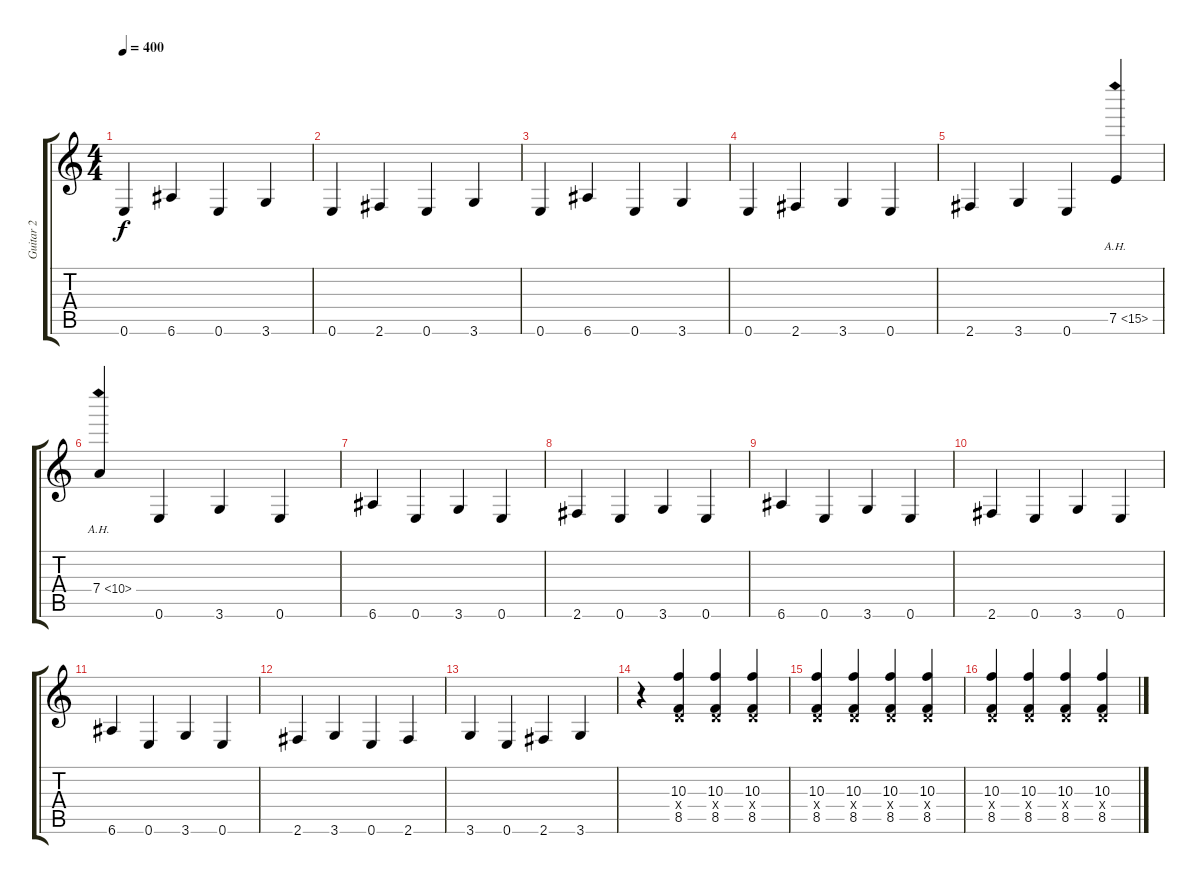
\track ("Guitar 2" "Guitar 2") {instrument acousticguitarnylon}
\staff {score tabs}
\tuning (E4 B3 G3 D3 A2 E2) {hide}
\ts (4 4)
\tempo 400
\clef g2
\ks c
0.6.4{dy f} 6.6.4 0.6.4 3.6.4 |
0.6.4 2.6.4 0.6.4 3.6.4 |
0.6.4 6.6.4 0.6.4 3.6.4 |
0.6.4 2.6.4 3.6.4 0.6.4 |
2.6.4 3.6.4 0.6.4 7.5{ah 8}.4 |
7.4{ah 3}.4 0.6.4 3.6.4 0.6.4 |
6.6.4 0.6.4 3.6.4 0.6.4 |
2.6.4 0.6.4 3.6.4 0.6.4 |
6.6.4 0.6.4 3.6.4 0.6.4 |
2.6.4 0.6.4 3.6.4 0.6.4 |
6.6.4 0.6.4 3.6.4 0.6.4 |
2.6.4 3.6.4 0.6.4 2.6.4 |
3.6.4 0.6.4 2.6.4 3.6.4 |
r.4 (10.3 0.4{x} 8.5).4 (10.3 0.4{x} 8.5).4 (10.3 0.4{x} 8.5).4 |
(10.3 0.4{x} 8.5).4 (10.3 0.4{x} 8.5).4 (10.3 0.4{x} 8.5).4 (10.3 0.4{x} 8.5).4 |
(10.3 0.4{x} 8.5).4 (10.3 0.4{x} 8.5).4 (10.3 0.4{x} 8.5).4 (10.3 0.4{x} 8.5).4
